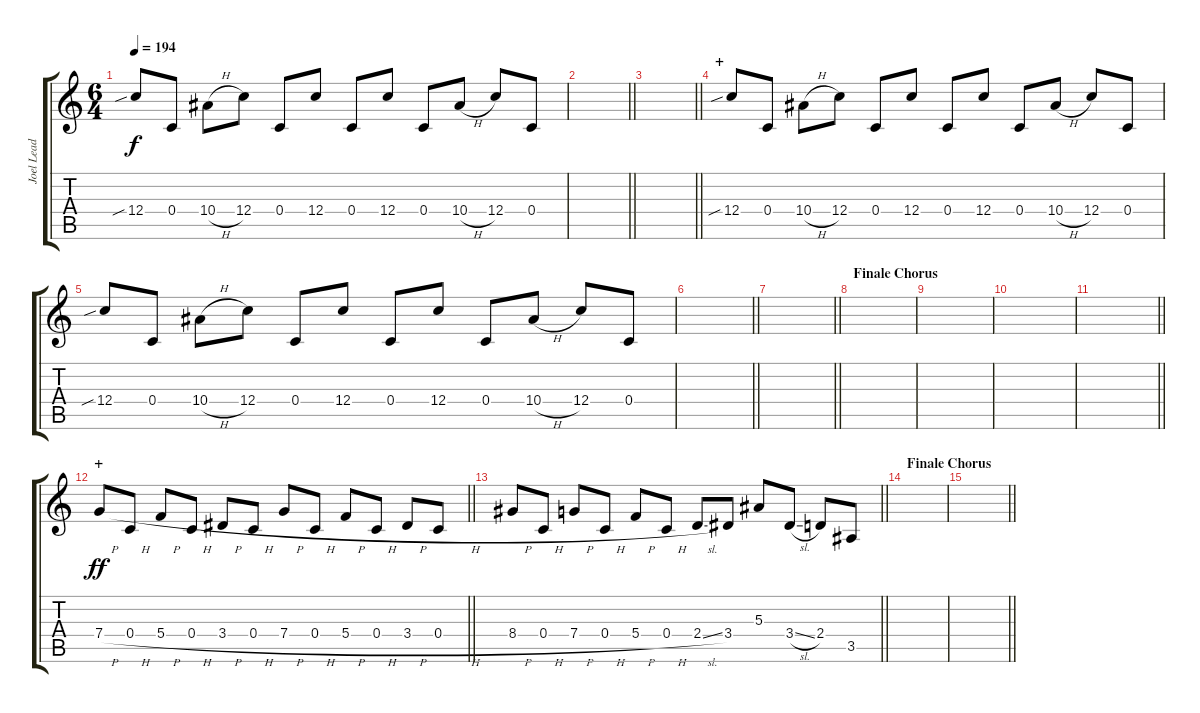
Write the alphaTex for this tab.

\track ("Joel Lead" "Joel Lead") {instrument distortionguitar}
\staff {score tabs}
\tuning (D4 A3 F3 C3 G2 C2) {hide}
\ts (6 4)
\tempo 194
\clef g2
\ks c
12.4{sib}.8{dy f} 0.4.8 10.4{h}.8 12.4.8 0.4.8 12.4.8 0.4.8 12.4.8 0.4.8 10.4{h}.8 12.4.8 0.4.8 |
\barLineRight lightlight
|
\barLineRight lightlight
|
\section ("" "+")
12.4{sib}.8 0.4.8 10.4{h}.8 12.4.8 0.4.8 12.4.8 0.4.8 12.4.8 0.4.8 10.4{h}.8 12.4.8 0.4.8 |
12.4{sib}.8 0.4.8 10.4{h}.8 12.4.8 0.4.8 12.4.8 0.4.8 12.4.8 0.4.8 10.4{h}.8 12.4.8 0.4.8 |
\barLineRight lightlight
|
\barLineRight lightlight
|
\section ("" "Finale Chorus")
|
|
|
\barLineRight lightlight
|
\section ("" "+")
\barLineRight lightlight
7.4{h}.8{dy ff} 0.4{h}.8 5.4{h}.8 0.4{h}.8 3.4{h}.8 0.4{h}.8 7.4{h}.8 0.4{h}.8 5.4{h}.8 0.4{h}.8 3.4{h}.8 0.4{h}.8 |
\barLineRight lightlight
8.4{h}.8 0.4{h}.8 7.4{h}.8 0.4{h}.8 5.4{h}.8 0.4{h}.8 2.4{sl}.8 3.4.8 5.3.8 3.4{sl}.8 2.4.8 3.5.8 |
\section ("" "Finale Chorus")
|
\barLineRight lightlight
